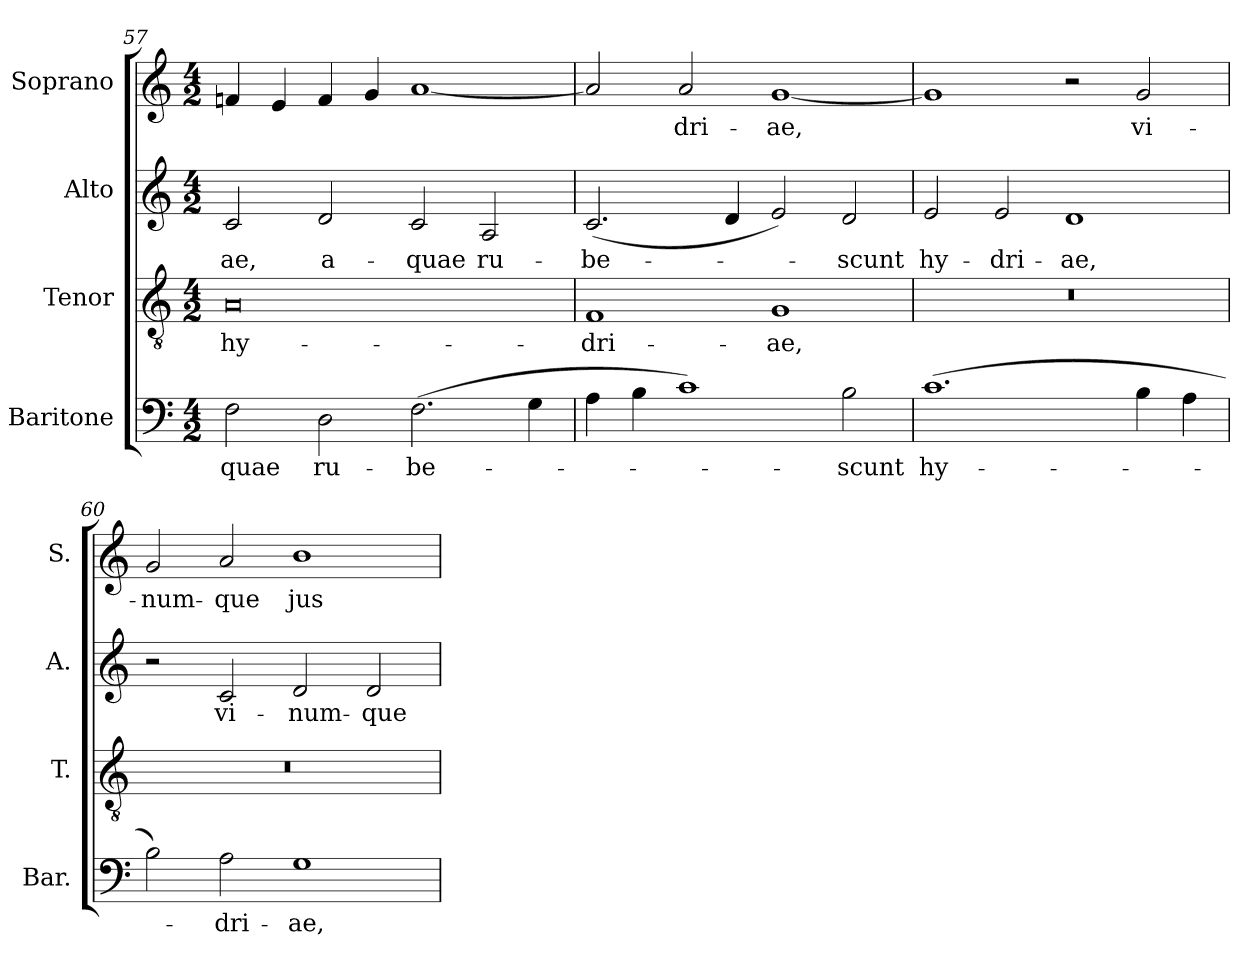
**kern	**text	**kern	**text	**kern	**text	**kern	**text
*part4	*part4	*part3	*part3	*part2	*part2	*part1	*part1
*staff4	*staff4	*staff3	*staff3	*staff2	*staff2	*staff1	*staff1
*I"Baritone	*	*I"Tenor	*	*I"Alto	*	*I"Soprano	*
*I'Bar.	*	*I'T.	*	*I'A.	*	*I'S.	*
*clefF4	*	*clefGv2	*	*clefG2	*	*clefG2	*
*	*	*ITrd7c12	*	*	*	*	*
*k[]	*	*k[]	*	*k[]	*	*k[]	*
*C:	*	*C:	*	*C:	*	*C:	*
*M4/2	*	*M4/2	*	*M4/2	*	*M4/2	*
=57	=57	=57	=57	=57	=57	=57	=57
!	!LO:LY:b:color=#000000	!	!	!	!	!	!
!	!	!	!LO:LY:b:color=#000000	!	!	!	!
!	!	!	!	!	!LO:LY:b:color=#000000	!	!
2Fi\	-quae	0AAi	hy-	2ci/	-ae,	4fni/	.
.	.	.	.	.	.	4ei/	.
!	!LO:LY:b:color=#000000	!	!	!	!	!	!
!	!	!	!	!	!LO:LY:b:color=#000000	!	!
2Di\	ru-	.	.	2di/	a-	4fi/	.
.	.	.	.	.	.	4gi/	.
!	!LO:LY:b:color=#000000	!	!	!	!	!	!
!	!	!	!	!	!LO:LY:b:color=#000000	!	!
(2.Fi\	-be-	.	.	2ci/	-quae	[1ai	.
!	!	!	!	!	!LO:LY:b:color=#000000	!	!
.	.	.	.	2Ai/	ru-	.	.
4Gi\	.	.	.	.	.	.	.
=58	=58	=58	=58	=58	=58	=58	=58
!	!	!	!LO:LY:b:color=#000000	!	!	!	!
!	!	!	!	!	!LO:LY:b:color=#000000	!	!
4Ai\	.	1FFi	-dri-	(2.ci/	-be-	2ai/]	.
4Bi\	.	.	.	.	.	.	.
!	!	!	!	!	!	!	!LO:LY:b:color=#000000
1ci)	.	.	.	.	.	2ai/	-dri-
.	.	.	.	4di/	.	.	.
!	!	!	!LO:LY:b:color=#000000	!	!	!	!
!	!	!	!	!	!	!	!LO:LY:b:color=#000000
.	.	1GGi	-ae,	2ei/)	.	[1gi	-ae,
!	!LO:LY:b:color=#000000	!	!	!	!	!	!
!	!	!	!	!	!LO:LY:b:color=#000000	!	!
2Bi\	-scunt	.	.	2di/	-scunt	.	.
=59	=59	=59	=59	=59	=59	=59	=59
!	!LO:LY:b:color=#000000	!LO:N:vis=1	!	!	!	!	!
!	!	!	!	!	!LO:LY:b:color=#000000	!	!
(1.ci	hy-	0r	.	2ei/	hy-	1gi]	.
!	!	!	!	!	!LO:LY:b:color=#000000	!	!
.	.	.	.	2ei/	-dri-	.	.
!	!	!	!	!	!LO:LY:b:color=#000000	!	!
.	.	.	.	1di	-ae,	2r	.
!	!	!	!	!	!	!	!LO:LY:b:color=#000000
4Bi\	.	.	.	.	.	2gi/	vi-
4Ai\	.	.	.	.	.	.	.
=60	=60	=60	=60	=60	=60	=60	=60
!	!	!LO:N:vis=1	!	!	!	!	!
!	!	!	!	!	!	!	!LO:LY:b:color=#000000
2Bi\)	.	0r	.	2r	.	2gi/	-num-
!	!LO:LY:b:color=#000000	!	!	!	!	!	!
!	!	!	!	!	!LO:LY:b:color=#000000	!	!
!	!	!	!	!	!	!	!LO:LY:b:color=#000000
2Ai\	-dri-	.	.	2ci/	vi-	2ai/	-que
!	!LO:LY:b:color=#000000	!	!	!	!	!	!
!	!	!	!	!	!LO:LY:b:color=#000000	!	!
!	!	!	!	!	!	!	!LO:LY:b:color=#000000
1Gi	-ae,	.	.	2di/	-num-	1bi	jus-
!	!	!	!	!	!LO:LY:b:color=#000000	!	!
.	.	.	.	2di/	-que	.	.
=	=	=	=	=	=	=	=
*-	*-	*-	*-	*-	*-	*-	*-
